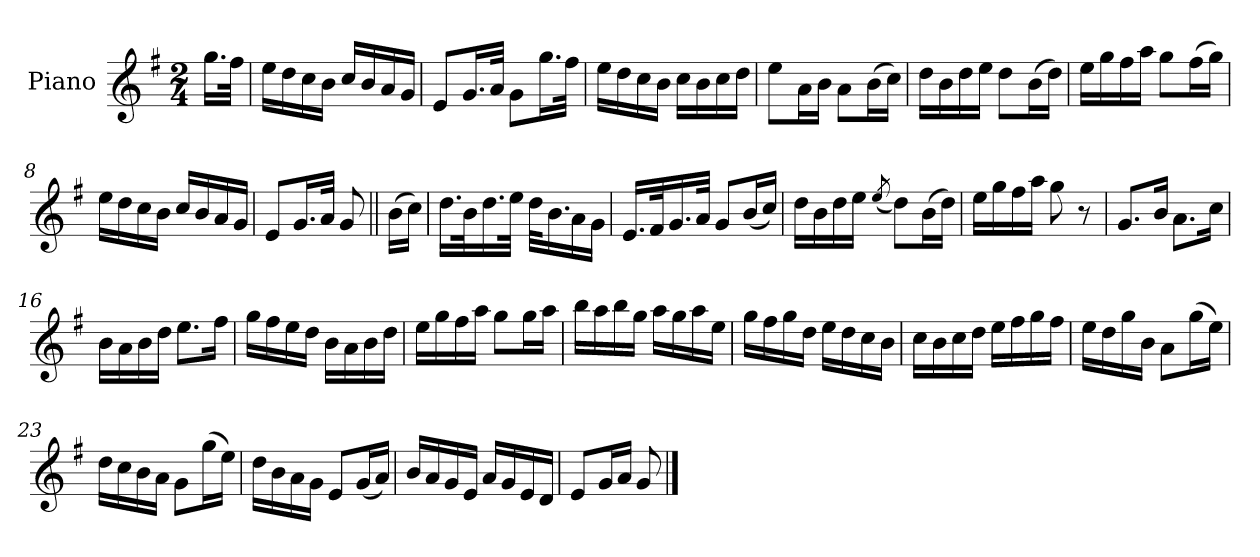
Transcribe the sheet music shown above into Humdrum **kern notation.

**kern
*part1
*staff1
*I"Piano
*I'Pno.
*clefG2
*k[f#]
*M2/4
*MM60
=1
16.gg\LL
32ff#\JJk
=2
16ee\LL
16dd\
16cc\
16b\JJ
16cc/LL
16b/
16a/
16g/JJ
=3
8e/L
16.g/L
32a/JJk
8g\L
16.gg\L
32ff#\JJk
=4
16ee\LL
16dd\
16cc\
16b\JJ
16cc\LL
16b\
16cc\
16dd\JJ
=5
8ee\L
16a\L
16b\JJ
8a\L
(>16b\L
16cc\JJ)
=6
16dd\LL
16b\
16dd\
16ee\JJ
8dd\L
(>16b\L
16dd\JJ)
=7
16ee\LL
16gg\
16ff#\
16aa\JJ
8gg\L
(>16ff#\L
16gg\JJ)
=8
16ee\LL
16dd\
16cc\
16b\JJ
16cc/LL
16b/
16a/
16g/JJ
=9
8e/L
16.g/L
32a/JJk
8g/
=10||
(>16b\LL
16cc\JJ)
=11
16.dd\LL
32b\K
16.dd\
32ee\JJk
32dd\KLL
16.b\
16a\
16g\JJ
=12
16.e/LL
32f#/K
16.g/
32a/JJk
8g/L
(<16b/L
16cc/JJ)
=13
16dd\LL
16b\
16dd\
16ee\JJ
(<8qee/
8dd\L)
(>16b\L
16dd\JJ)
=14
16ee\LL
16gg\
16ff#\
16aa\JJ
8gg\
8r
=15
8.g/L
16b/Jk
8.a\L
16cc\Jk
=16
16b\LL
16a\
16b\
16dd\JJ
8.ee\L
16ff#\Jk
=17
16gg\LL
16ff#\
16ee\
16dd\JJ
16b\LL
16a\
16b\
16dd\JJ
=18
16ee\LL
16gg\
16ff#\
16aa\JJ
8gg\L
16gg\L
16aa\JJ
=19
16bb\LL
16aa\
16bb\
16gg\JJ
16aa\LL
16gg\
16aa\
16ee\JJ
=20
16gg\LL
16ff#\
16gg\
16dd\JJ
16ee\LL
16dd\
16cc\
16b\JJ
=21
16cc\LL
16b\
16cc\
16dd\JJ
16ee\LL
16ff#\
16gg\
16ff#\JJ
=22
16ee\LL
16dd\
16gg\
16b\JJ
8a\L
(>16gg\L
16ee\JJ)
=23
16dd\LL
16cc\
16b\
16a\JJ
8g\L
(>16gg\L
16ee\JJ)
=24
16dd\LL
16b\
16a\
16g\JJ
8e/L
(<16g/L
16a/JJ)
=25
16b/LL
16a/
16g/
16e/JJ
16a/LL
16g/
16e/
16d/JJ
=26
8e/L
16g/L
16a/JJ
8g/
==
*-
